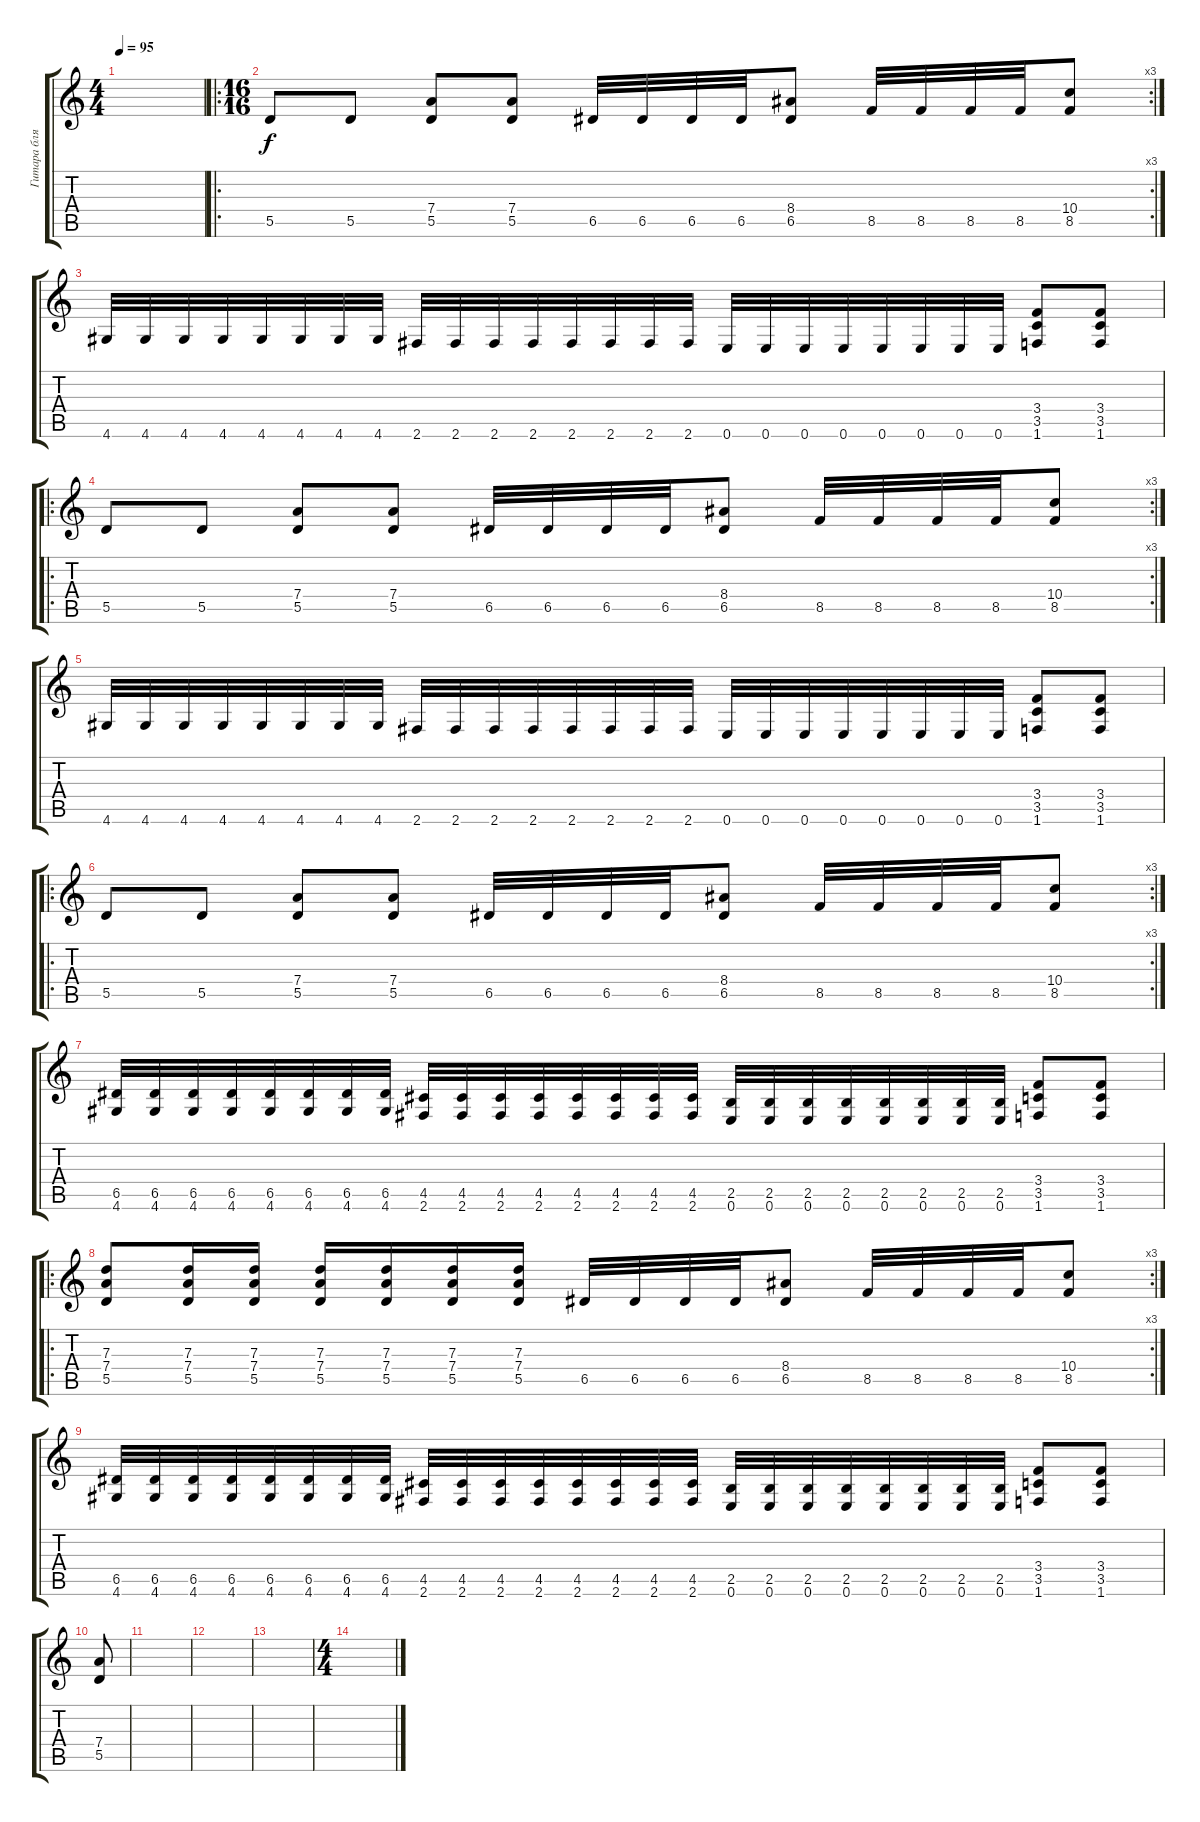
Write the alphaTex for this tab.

\track ("Гитара бля" "Гитара бля") {instrument distortionguitar}
\staff {score tabs}
\tuning (E4 B3 G3 D3 A2 E2) {hide}
\ts (4 4)
\tempo 95
\clef g2
\ks c
|
\ro
\rc 3
\ts (16 16)
5.5.8{balance 0} 5.5.8 (7.4 5.5).8 (7.4 5.5).8 6.5.32 6.5.32 6.5.32 6.5.32 (8.4 6.5).8 8.5.32 8.5.32 8.5.32 8.5.32 (10.4 8.5).8 |
4.6.32 4.6.32 4.6.32 4.6.32 4.6.32 4.6.32 4.6.32 4.6.32 2.6.32 2.6.32 2.6.32 2.6.32 2.6.32 2.6.32 2.6.32 2.6.32 0.6.32 0.6.32 0.6.32 0.6.32 0.6.32 0.6.32 0.6.32 0.6.32 (3.4 3.5 1.6).8{balance 0} (3.4 3.5 1.6).8{balance 3} |
\ro
\rc 3
5.5.8{balance 0} 5.5.8 (7.4 5.5).8 (7.4 5.5).8 6.5.32 6.5.32 6.5.32 6.5.32 (8.4 6.5).8 8.5.32 8.5.32 8.5.32 8.5.32 (10.4 8.5).8 |
4.6.32 4.6.32 4.6.32 4.6.32 4.6.32 4.6.32 4.6.32 4.6.32 2.6.32 2.6.32 2.6.32 2.6.32 2.6.32 2.6.32 2.6.32 2.6.32 0.6.32 0.6.32 0.6.32 0.6.32 0.6.32 0.6.32 0.6.32 0.6.32 (3.4 3.5 1.6).8{balance 0} (3.4 3.5 1.6).8{balance 3} |
\ro
\rc 3
5.5.8{balance 8} 5.5.8 (7.4 5.5).8 (7.4 5.5).8 6.5.32 6.5.32 6.5.32 6.5.32 (8.4 6.5).8 8.5.32 8.5.32 8.5.32 8.5.32 (10.4 8.5).8 |
(6.5 4.6).32 (6.5 4.6).32 (6.5 4.6).32 (6.5 4.6).32 (6.5 4.6).32 (6.5 4.6).32 (6.5 4.6).32 (6.5 4.6).32 (4.5 2.6).32 (4.5 2.6).32 (4.5 2.6).32 (4.5 2.6).32 (4.5 2.6).32 (4.5 2.6).32 (4.5 2.6).32 (4.5 2.6).32 (2.5 0.6).32 (2.5 0.6).32 (2.5 0.6).32 (2.5 0.6).32 (2.5 0.6).32 (2.5 0.6).32 (2.5 0.6).32 (2.5 0.6).32 (3.4 3.5 1.6).8{balance 8} (3.4 3.5 1.6).8{balance 8} |
\ro
\rc 3
(7.3 7.4 5.5).8{balance 8} (7.3 7.4 5.5).16 (7.3 7.4 5.5).16 (7.3 7.4 5.5).16 (7.3 7.4 5.5).16 (7.3 7.4 5.5).16 (7.3 7.4 5.5).16 6.5.32 6.5.32 6.5.32 6.5.32 (8.4 6.5).8 8.5.32 8.5.32 8.5.32 8.5.32 (10.4 8.5).8 |
(6.5 4.6).32 (6.5 4.6).32 (6.5 4.6).32 (6.5 4.6).32 (6.5 4.6).32 (6.5 4.6).32 (6.5 4.6).32 (6.5 4.6).32 (4.5 2.6).32 (4.5 2.6).32 (4.5 2.6).32 (4.5 2.6).32 (4.5 2.6).32 (4.5 2.6).32 (4.5 2.6).32 (4.5 2.6).32 (2.5 0.6).32 (2.5 0.6).32 (2.5 0.6).32 (2.5 0.6).32 (2.5 0.6).32 (2.5 0.6).32 (2.5 0.6).32 (2.5 0.6).32 (3.4 3.5 1.6).8{balance 8} (3.4 3.5 1.6).8{balance 8} |
(7.4 5.5).8{volume 10 balance 14} |
|
|
|
\ts (4 4)
